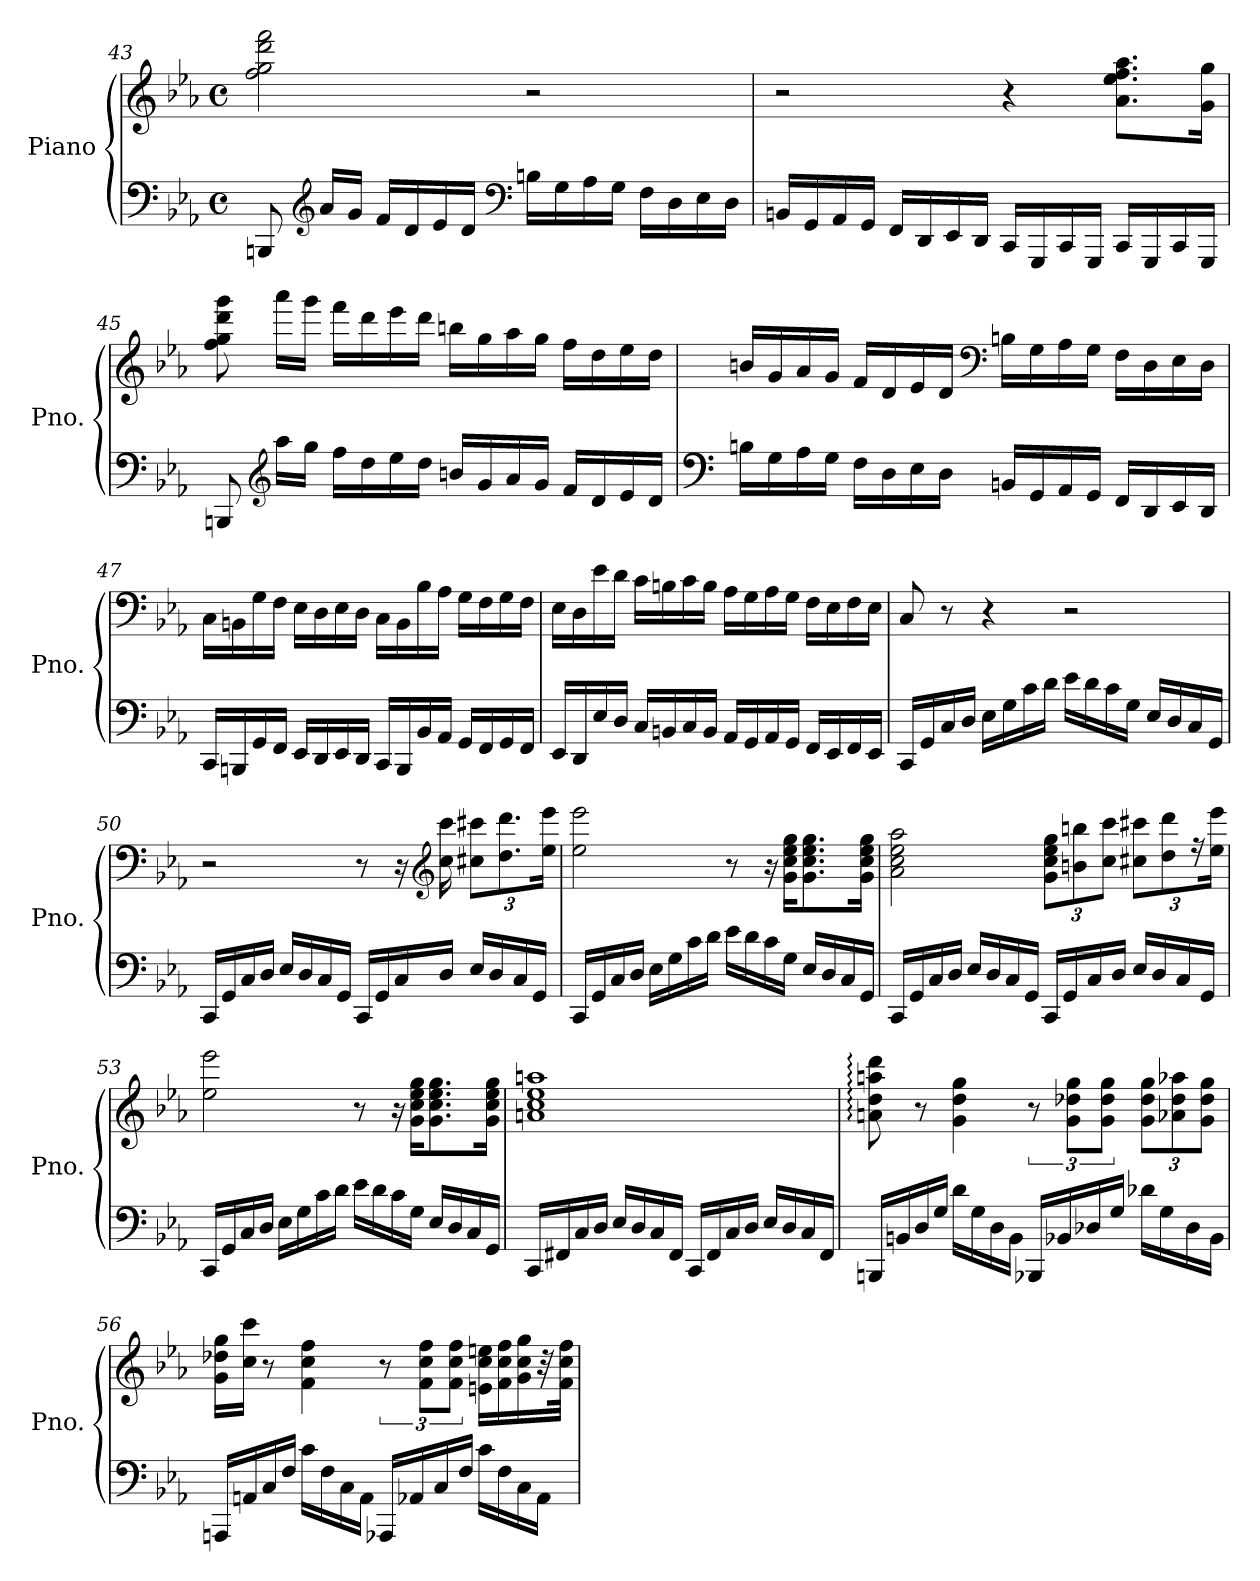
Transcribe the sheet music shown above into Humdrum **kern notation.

**kern	**kern
*part1	*part1
*staff2	*staff1
*I"Piano	*
*I'Pno.	*
*clefF4	*clefG2
*k[b-e-a-]	*k[b-e-a-]
*M4/4	*M4/4
*met(c)	*met(c)
=43	=43
8BBBn/	2ff\ 2gg\ 2ddd\ 2fff\
*clefG2	*
16a-/LL	.
16g/JJ	.
16f/LL	.
16d/	.
16e-/	.
16d/JJ	.
*clefF4	*
16Bn\LL	2r
16G\	.
16A-\	.
16G\JJ	.
16F\LL	.
16D\	.
16E-\	.
16D\JJ	.
!!LO:LB:g=z
=44	=44
16BBn/LL	2r
16GG/	.
16AA-/	.
16GG/JJ	.
16FF/LL	.
16DD/	.
16EE-/	.
16DD/JJ	.
16CC/LL	4r
16GGG/	.
16CC/	.
16GGG/JJ	.
16CC/LL	8.a-\ 8.ee-\ 8.ff\ 8.aa-\L
16GGG/	.
16CC/	.
16GGG/JJ	16g\ 16gg\Jk
!!LO:LB:g=z
=45	=45
8BBBn/	8ff\ 8gg\ 8ddd\ 8ggg\
*clefG2	*
16aa-\LL	16aaa-\LL
16gg\JJ	16ggg\JJ
16ff\LL	16fff\LL
16dd\	16ddd\
16ee-\	16eee-\
16dd\JJ	16ddd\JJ
16bn/LL	16bbn\LL
16g/	16gg\
16a-/	16aa-\
16g/JJ	16gg\JJ
16f/LL	16ff\LL
16d/	16dd\
16e-/	16ee-\
16d/JJ	16dd\JJ
=46	=46
*clefF4	*
16Bn\LL	16bn/LL
16G\	16g/
16A-\	16a-/
16G\JJ	16g/JJ
16F\LL	16f/LL
16D\	16d/
16E-\	16e-/
16D\JJ	16d/JJ
*	*clefF4
16BBn/LL	16Bn\LL
16GG/	16G\
16AA-/	16A-\
16GG/JJ	16G\JJ
16FF/LL	16F\LL
16DD/	16D\
16EE-/	16E-\
16DD/JJ	16D\JJ
!!LO:LB:g=z
=47	=47
16CC/LL	16C\LL
16BBBn/	16BBn\
16GG/	16G\
16FF/JJ	16F\JJ
16EE-/LL	16E-\LL
16DD/	16D\
16EE-/	16E-\
16DD/JJ	16D\JJ
16CC/LL	16C\LL
16BBB/	16BB\
16BB-/	16B-\
16AA-/JJ	16A-\JJ
16GG/LL	16G\LL
16FF/	16F\
16GG/	16G\
16FF/JJ	16F\JJ
!!LO:LB:g=z
=48	=48
16EE-/LL	16E-\LL
16DD/	16D\
16E-/	16e-\
16D/JJ	16d\JJ
16C/LL	16c\LL
16BBn/	16Bn\
16C/	16c\
16BB/JJ	16B\JJ
16AA-/LL	16A-\LL
16GG/	16G\
16AA-/	16A-\
16GG/JJ	16G\JJ
16FF/LL	16F\LL
16EE-/	16E-\
16FF/	16F\
16EE-/JJ	16E-\JJ
=49	=49
16CC/LL	8C/
16GG/	.
16C/	8r
16D/JJ	.
16E-\LL	4r
16G\	.
16c\	.
16d\JJ	.
16e-\LL	2r
16d\	.
16c\	.
16G\JJ	.
16E-/LL	.
16D/	.
16C/	.
16GG/JJ	.
=50	=50
16CC/LL	2r
16GG/	.
16C/	.
16D/JJ	.
16E-/LL	.
16D/	.
16C/	.
16GG/JJ	.
16CC/LL	8r
16GG/	.
16C/	16r
*	*clefG2
16D/JJ	16cc\ 16ccc\
*	*Xbrackettup
16E-/LL	12cc#X\ 12ccc#X\L
16D/	.
.	12.dd\ 12.ddd\
16C/	.
16GG/JJ	.
.	24ee-\ 24eee-\Jk
!!LO:LB:g=z
=51	=51
16CC/LL	2ee-\ 2eee-\
16GG/	.
16C/	.
16D/JJ	.
16E-\LL	.
16G\	.
16c\	.
16d\JJ	.
16e-\LL	8r
16d\	.
16c\	16r
16G\JJ	16g\ 16cc\ 16ee-\ 16gg\KL
16E-/LL	8.g\ 8.cc\ 8.ee-\ 8.gg\
16D/	.
16C/	.
16GG/JJ	16g\ 16cc\ 16ee-\ 16gg\Jk
=52	=52
16CC/LL	2a-\ 2cc\ 2ee-\ 2aa-\
16GG/	.
16C/	.
16D/JJ	.
16E-/LL	.
16D/	.
16C/	.
16GG/JJ	.
16CC/LL	12g\ 12cc\ 12ee-\ 12gg\L
16GG/	.
.	12bn\ 12bbn\
16C/	.
.	12cc\ 12ccc\J
16D/JJ	.
*	*brackettup
16E-/LL	12cc#X\ 12ccc#X\L
16D/	.
.	12dd\ 12ddd\
16C/	.
.	24r
16GG/JJ	.
.	24ee-\ 24eee-\Jk
=53	=53
16CC/LL	2ee-\ 2eee-\
16GG/	.
16C/	.
16D/JJ	.
16E-\LL	.
16G\	.
16c\	.
16d\JJ	.
16e-\LL	8r
16d\	.
16c\	16r
16G\JJ	16g\ 16cc\ 16ee-\ 16gg\KL
16E-/LL	8.g\ 8.cc\ 8.ee-\ 8.gg\
16D/	.
16C/	.
16GG/JJ	16g\ 16cc\ 16ee-\ 16gg\Jk
!!LO:LB:g=z
=54	=54
16CC/LL	1an 1cc 1ee- 1aan
16FF#X/	.
16C/	.
16D/JJ	.
16E-/LL	.
16D/	.
16C/	.
16FF#/JJ	.
16CC/LL	.
16FF#/	.
16C/	.
16D/JJ	.
16E-/LL	.
16D/	.
16C/	.
16FF#/JJ	.
=55	=55
16BBBn/LL	8an\: 8dd\: 8aan\: 8ddd\:
16BBn/	.
16D/	8r
16G/JJ	.
16d\LL	4g\ 4dd\ 4gg\
16G\	.
16D\	.
16BB\JJ	.
16BBB-X/LL	12r
16BB-X/	.
.	12g\ 12dd-X\ 12gg\L
16D-X/	.
.	12g\ 12dd-\ 12gg\J
16G/JJ	.
*	*Xbrackettup
16d-X\LL	12g\ 12dd-\ 12gg\L
16G\	.
.	12a-X\ 12dd-\ 12aa-X\
16D-\	.
.	12g\ 12dd-\ 12gg\J
16BB-\JJ	.
!!LO:PB:g=z
=56	=56
16AAAn/LL	16g\ 16dd-X\ 16gg\LL
16AAn/	16cc\ 16ccc\JJ
16C/	8r
16F/JJ	.
16c\LL	4f\ 4cc\ 4ff\
16F\	.
16C\	.
16AA\JJ	.
*	*brackettup
16AAA-X/LL	12r
16AA-X/	.
.	12f\ 12cc\ 12ff\L
16C/	.
.	12f\ 12cc\ 12ff\J
16F/JJ	.
16c\LL	16en\ 16cc\ 16een\LL
16F\	16f\ 16cc\ 16ff\
16C\	16g\ 16cc\ 16gg\
16AA-\JJ	32r
.	32f\ 32cc\ 32ff\JJk
=	=
*-	*-
